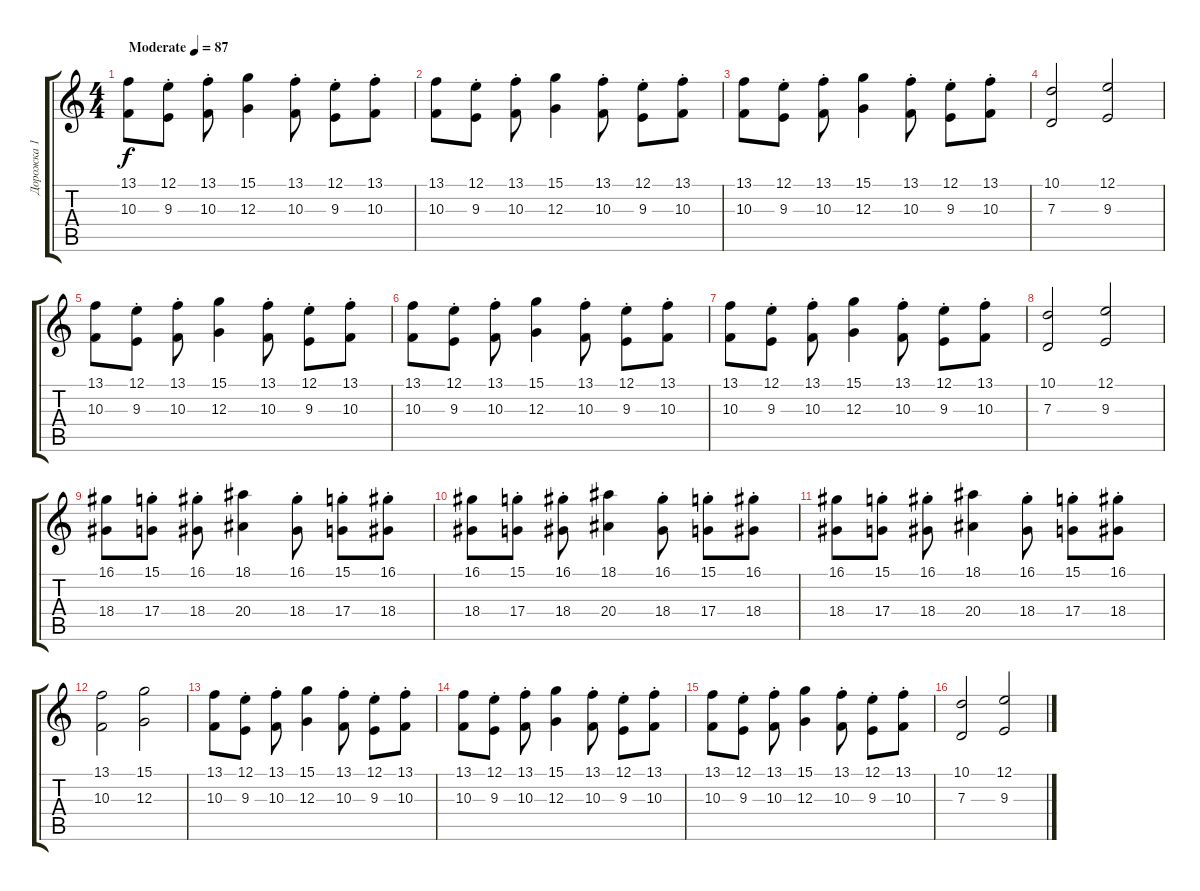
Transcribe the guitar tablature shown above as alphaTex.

\track ("Дорожка 1" "Дорожка 1") {instrument stringensemble1}
\staff {score tabs}
\tuning (E4 B3 G3 D3 A2 E2) {hide}
\ts (4 4)
\tempo (87 "Moderate")
\clef g2
\ks c
(13.1 10.3).8{dy f instrument stringensemble1} (12.1{st} 9.3{st}).8 (13.1{st} 10.3{st}).8 (15.1 12.3).4 (13.1{st} 10.3{st}).8 (12.1{st} 9.3{st}).8 (13.1{st} 10.3{st}).8 |
(13.1 10.3).8 (12.1{st} 9.3{st}).8 (13.1{st} 10.3{st}).8 (15.1 12.3).4 (13.1{st} 10.3{st}).8 (12.1{st} 9.3{st}).8 (13.1{st} 10.3{st}).8 |
(13.1 10.3).8 (12.1{st} 9.3{st}).8 (13.1{st} 10.3{st}).8 (15.1 12.3).4 (13.1{st} 10.3{st}).8 (12.1{st} 9.3{st}).8 (13.1{st} 10.3{st}).8 |
(10.1 7.3).2 (12.1 9.3).2 |
(13.1 10.3).8 (12.1{st} 9.3{st}).8 (13.1{st} 10.3{st}).8 (15.1 12.3).4 (13.1{st} 10.3{st}).8 (12.1{st} 9.3{st}).8 (13.1{st} 10.3{st}).8 |
(13.1 10.3).8 (12.1{st} 9.3{st}).8 (13.1{st} 10.3{st}).8 (15.1 12.3).4 (13.1{st} 10.3{st}).8 (12.1{st} 9.3{st}).8 (13.1{st} 10.3{st}).8 |
(13.1 10.3).8 (12.1{st} 9.3{st}).8 (13.1{st} 10.3{st}).8 (15.1 12.3).4 (13.1{st} 10.3{st}).8 (12.1{st} 9.3{st}).8 (13.1{st} 10.3{st}).8 |
(10.1 7.3).2 (12.1 9.3).2 |
(16.1 18.4).8 (15.1{st} 17.4{st}).8 (16.1{st} 18.4{st}).8 (18.1 20.4).4 (16.1{st} 18.4{st}).8 (15.1{st} 17.4{st}).8 (16.1{st} 18.4{st}).8 |
(16.1 18.4).8 (15.1{st} 17.4{st}).8 (16.1{st} 18.4{st}).8 (18.1 20.4).4 (16.1{st} 18.4{st}).8 (15.1{st} 17.4{st}).8 (16.1{st} 18.4{st}).8 |
(16.1 18.4).8 (15.1{st} 17.4{st}).8 (16.1{st} 18.4{st}).8 (18.1 20.4).4 (16.1{st} 18.4{st}).8 (15.1{st} 17.4{st}).8 (16.1{st} 18.4{st}).8 |
(13.1 10.3).2 (15.1 12.3).2 |
(13.1 10.3).8 (12.1{st} 9.3{st}).8 (13.1{st} 10.3{st}).8 (15.1 12.3).4 (13.1{st} 10.3{st}).8 (12.1{st} 9.3{st}).8 (13.1{st} 10.3{st}).8 |
(13.1 10.3).8 (12.1{st} 9.3{st}).8 (13.1{st} 10.3{st}).8 (15.1 12.3).4 (13.1{st} 10.3{st}).8 (12.1{st} 9.3{st}).8 (13.1{st} 10.3{st}).8 |
(13.1 10.3).8 (12.1{st} 9.3{st}).8 (13.1{st} 10.3{st}).8 (15.1 12.3).4 (13.1{st} 10.3{st}).8 (12.1{st} 9.3{st}).8 (13.1{st} 10.3{st}).8 |
(10.1 7.3).2 (12.1 9.3).2
